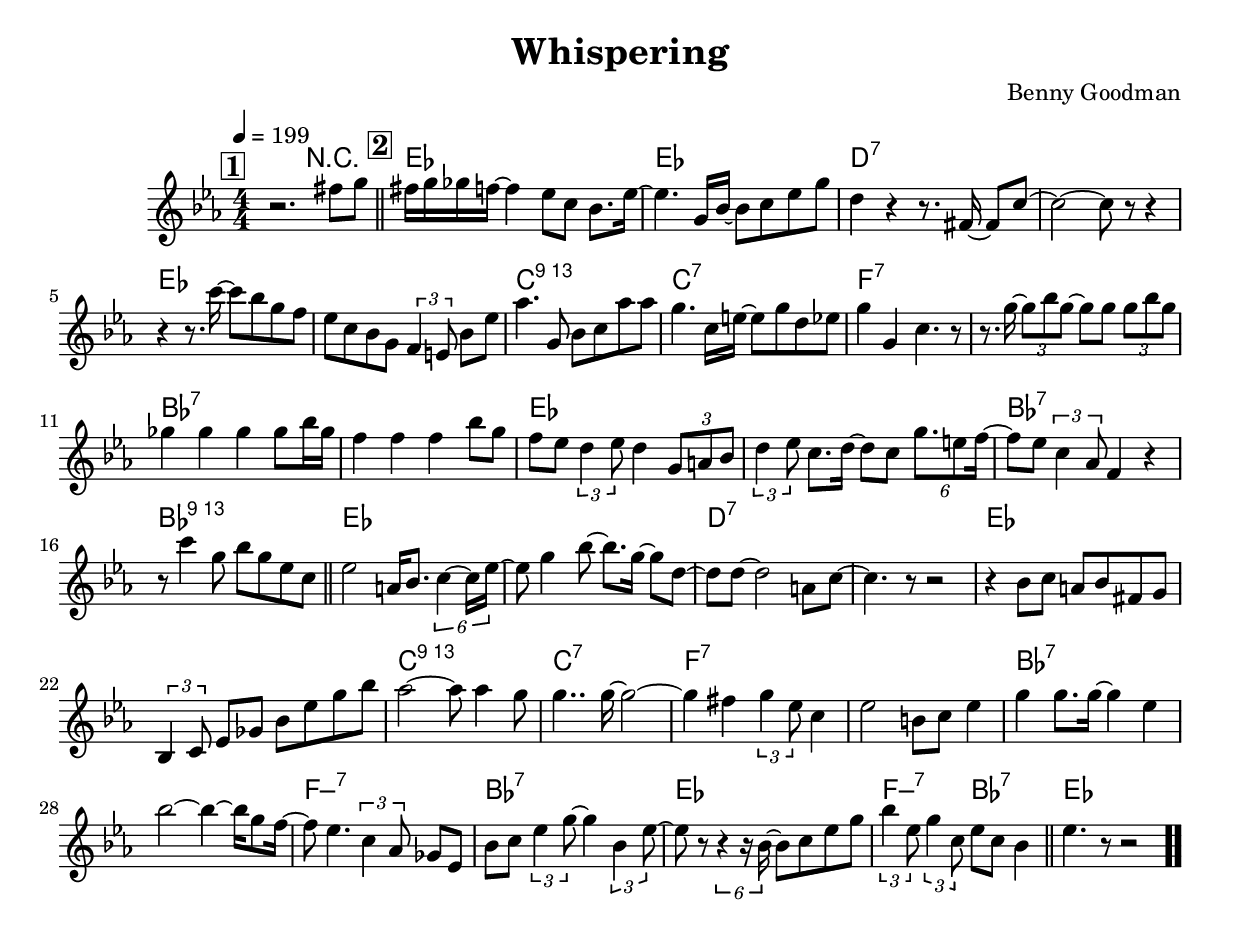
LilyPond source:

\version "2.13.2"

#(ly:set-option 'point-and-click #f)

\header {
  title = "Whispering"
  composer = "Benny Goodman"
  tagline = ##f
}
global =
{
    \override Staff.TimeSignature #'style = #'()
    \time 4/4
    \clef "treble"
    \key es \major
    \override Rest #'direction = #'0
    \override MultiMeasureRest #'staff-position = #0
}
\score
{
<<
    \transpose c' c'

    \new ChordNames { \chords {
      \set majorSevenSymbol = \markup { "maj7" }
      \set minorChordModifier = \markup { \char ##x2013 }
      | s2 r2 
      | es1 | es1 | d1:7 | s1 | es1 | s1 | c1:775+ | c1:7 
      | f1:7 | s1 | bes1:7 | s1 | es1 | s1 | bes1:7 | bes1:775+ 
      | es1 | s1 | d1:7 | s1 | es1 | s1 | c1:775+ | c1:7 
      | f1:7 | s1 | bes1:7 | s1 | f1:min7 | bes1:7 | es1 | f2:min7 bes2:7 
      | es1|
      }
      }

    \new Staff
    <<
    \transpose c' c'

    {
      \global
  		%\override Score.MetronomeMark #'transparent = ##t
  		%\override Score.MetronomeMark #'stencil = ##f
  		
  		\override HorizontalBracket #'direction = #UP
  		\override HorizontalBracket #'bracket-flare = #'(0 . 0)
  		
  		\override TextSpanner #'dash-fraction = #1.0
  		\override TextSpanner #'bound-details #'left #'text = \markup{ \concat{\draw-line #'(0 . -1.0) \draw-line #'(1.0 . 0) }}
  		\override TextSpanner #'bound-details #'right #'text = \markup{ \concat{ \draw-line #'(1.0 . 0) \draw-line #'(0 . -1.0) }}
          \set Score.markFormatter = #format-mark-box-numbers


      \tempo 4 = 199
      \set Score.currentBarNumber = #0
     
      \bar "||" \mark \default r2. fis''8 g''8 
      \bar "||" \mark \default fis''16 g''16 ges''16 f''16~ f''4 es''8 c''8 bes'8. es''16~ 
      | es''4. g'16 bes'16~ bes'8 c''8 es''8 g''8 
      | d''4 r4 r8. fis'16~ fis'8 c''8~ 
      | c''2~ c''8 r8 r4 
      | r4 r8. c'''16~ c'''8 bes''8 g''8 f''8 
      | es''8 c''8 bes'8 g'8 \tuplet 3/2 {f'4 e'8} bes'8 es''8 
      | aes''4. g'8 bes'8 c''8 aes''8 aes''8 
      | g''4. c''16 e''16~ e''8 g''8 d''8 es''8 
      | g''4 g'4 c''4. r8 
      | r8. g''16~ \tuplet 3/2 {g''8 bes''8 g''8~} g''8 g''8 \tuplet 3/2 {g''8 bes''8 g''8} 
      | ges''4 ges''4 ges''4 ges''8 bes''16 ges''16 
      | f''4 f''4 f''4 bes''8 g''8 
      | f''8 es''8 \tuplet 3/2 {d''4 es''8} d''4 \tuplet 3/2 {g'8 a'8 bes'8} 
      | \tuplet 3/2 {d''4 es''8} c''8. d''16~ d''8 c''8 \tuplet 6/4 {g''8. e''8 f''16~} 
      | f''8 es''8 \tuplet 3/2 {c''4 aes'8} f'4 r4 
      | r8 c'''4 g''8 bes''8 g''8 es''8 c''8 
      \bar "||" es''2 a'16 bes'8. \tuplet 6/4 {c''4~ c''16 es''16~} 
      | es''8 g''4 bes''8~ bes''8. g''16~ g''8 d''8~ 
      | d''8 d''8~ d''2 a'8 c''8~ 
      | c''4. r8 r2 
      | r4 bes'8 c''8 a'8 bes'8 fis'8 g'8 
      | \tuplet 3/2 {bes4 c'8} es'8 ges'8 bes'8 es''8 g''8 bes''8 
      | aes''2~ aes''8 aes''4 g''8 
      | g''4.. g''16~ g''2~ 
      | g''4 fis''4 \tuplet 3/2 {g''4 es''8} c''4 
      | es''2 b'8 c''8 es''4 
      | g''4 g''8. g''16~ g''4 es''4 
      | bes''2~ bes''4~ bes''16 g''8 f''16~ 
      | f''8 es''4. \tuplet 3/2 {c''4 aes'8} ges'8 es'8 
      | bes'8 c''8 \tuplet 3/2 {es''4 g''8~} g''4 \tuplet 3/2 {bes'4 es''8~} 
      | es''8 r8 \tuplet 6/4 {r4 r16 bes'16~} bes'8 c''8 es''8 g''8 
      | \tuplet 3/2 {bes''4 es''8} \tuplet 3/2 {g''4 c''8} es''8 c''8 bes'4 
      \bar "||" es''4. r8 r2\bar  ".."
    }
    >>
>>    
}
